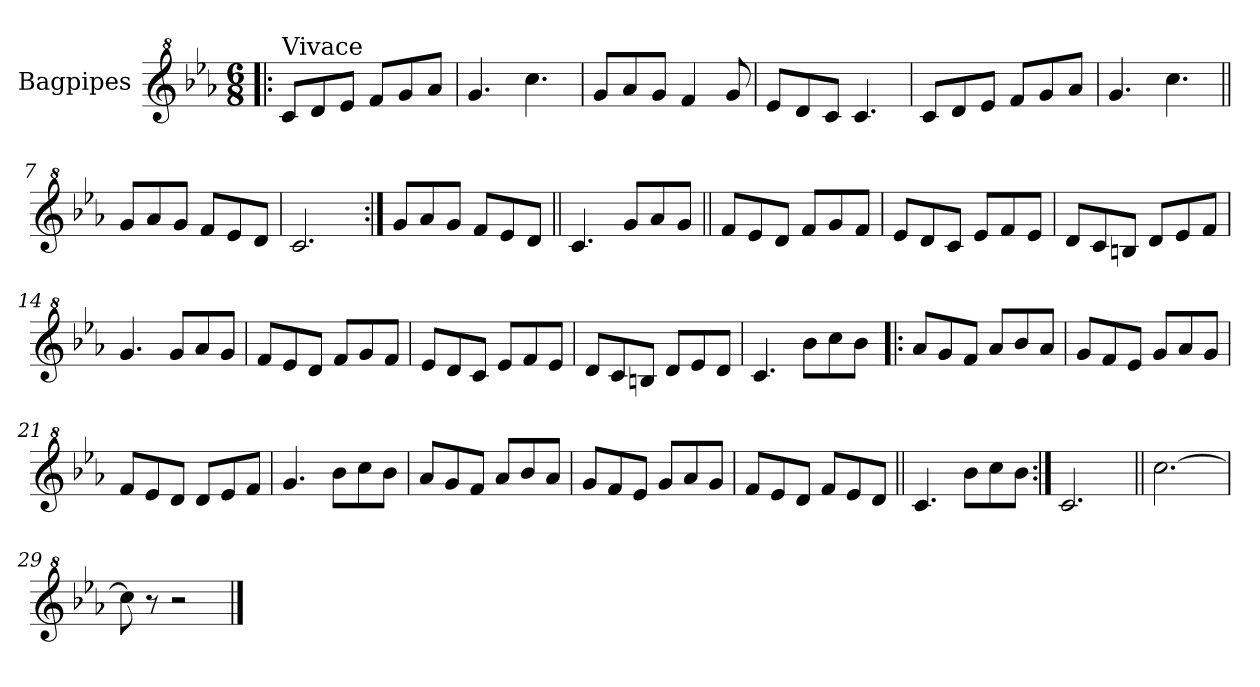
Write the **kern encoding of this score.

**kern
*part1
*staff1
*I"Bagpipes
*I'Bag
*clefG^2
*k[b-e-a-]
*E-:
*M6/8
=1!|:
!LO:TX:a:t=Vivace
8cc/L
8dd/
8ee-/J
8ff/L
8gg/
8aa-/J
=2
4.gg/
4.ccc\
=3
8gg/L
8aa-/
8gg/J
4ff/
8gg/
=4
8ee-/L
8dd/
8cc/J
4.cc/
=5
8cc/L
8dd/
8ee-/J
8ff/L
8gg/
8aa-/J
=6
4.gg/
4.ccc\
=7||
8gg/L
8aa-/
8gg/J
8ff/L
8ee-/
8dd/J
=8
2.cc/
!!LO:LB:g=z
=9:|!
8gg/L
8aa-/
8gg/J
8ff/L
8ee-/
8dd/J
=10||
4.cc/
8gg/L
8aa-/
8gg/J
=11||
8ff/L
8ee-/
8dd/J
8ff/L
8gg/
8ff/J
=12
8ee-/L
8dd/
8cc/J
8ee-/L
8ff/
8ee-/J
=13
8dd/L
8cc/
8bn/J
8dd/L
8ee-/
8ff/J
=14
4.gg/
8gg/L
8aa-/
8gg/J
=15
8ff/L
8ee-/
8dd/J
8ff/L
8gg/
8ff/J
!!LO:LB:g=z
=16
8ee-/L
8dd/
8cc/J
8ee-/L
8ff/
8ee-/J
=17
8dd/L
8cc/
8bn/J
8dd/L
8ee-/
8dd/J
=18
4.cc/
8bb-\L
8ccc\
8bb-\J
=19!|:
8aa-/L
8gg/
8ff/J
8aa-/L
8bb-/
8aa-/J
=20
8gg/L
8ff/
8ee-/J
8gg/L
8aa-/
8gg/J
=21
8ff/L
8ee-/
8dd/J
8dd/L
8ee-/
8ff/J
!!LO:LB:g=z
=22
4.gg/
8bb-\L
8ccc\
8bb-\J
=23
8aa-/L
8gg/
8ff/J
8aa-/L
8bb-/
8aa-/J
=24
8gg/L
8ff/
8ee-/J
8gg/L
8aa-/
8gg/J
=25
8ff/L
8ee-/
8dd/J
8ff/L
8ee-/
8dd/J
=26||
4.cc/
8bb-\L
8ccc\
8bb-\J
=27:|!
2.cc/
=28||
[2.ccc\
=29
8ccc\]
8r
2r
==
*-
